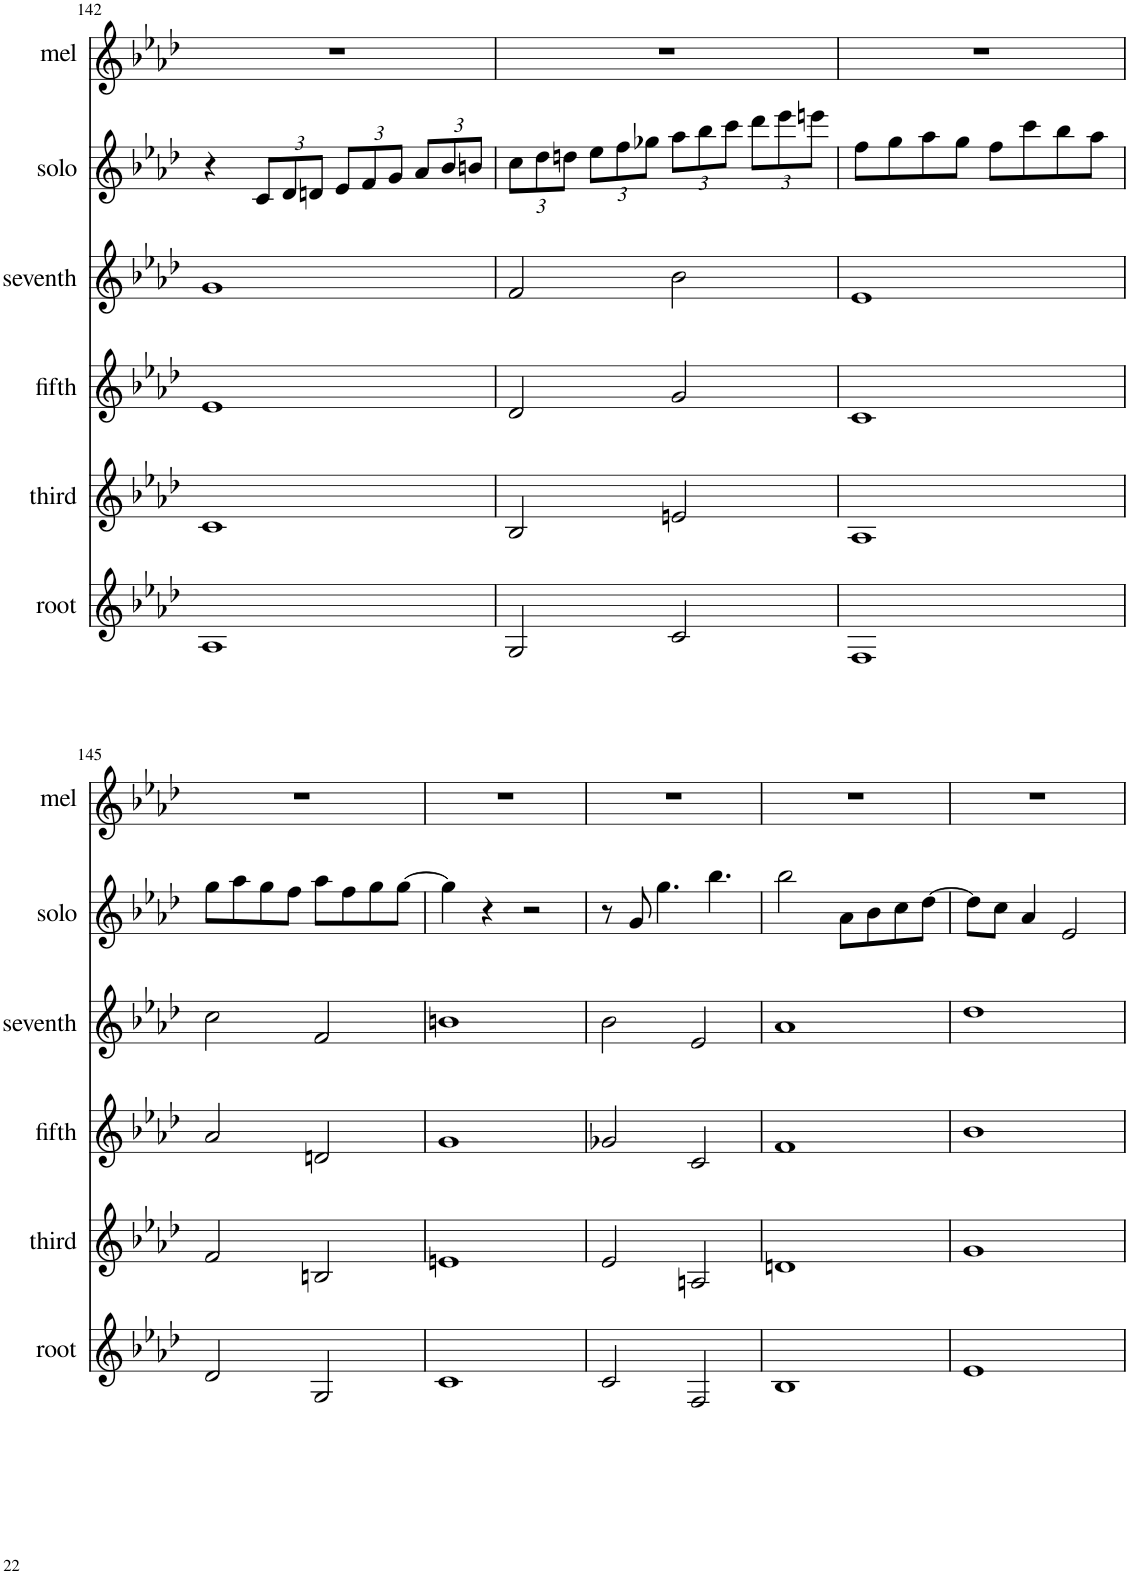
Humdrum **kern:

**kern	**kern	**kern	**kern	**kern	**kern
*part6	*part5	*part4	*part3	*part2	*part1
*staff6	*staff5	*staff4	*staff3	*staff2	*staff1
*I"root	*I"third	*I"fifth	*I"seventh	*I"solo	*I"mel
*I'root	*I'third	*I'fifth	*I'seventh	*I'solo	*I'mel
!!LO:PB:g=z
*clefG2	*clefG2	*clefG2	*clefG2	*clefG2	*clefG2
*k[b-e-a-d-]	*k[b-e-a-d-]	*k[b-e-a-d-]	*k[b-e-a-d-]	*k[b-e-a-d-]	*k[b-e-a-d-]
*M4/4	*M4/4	*M4/4	*M4/4	*M4/4	*M4/4
=142	=142	=142	=142	=142	=142
1A-	1c	1e-	1g	4r	1r
*	*	*	*	*Xbrackettup	*
.	.	.	.	12c/L	.
.	.	.	.	12d-/	.
.	.	.	.	12dn/J	.
.	.	.	.	12e-/L	.
.	.	.	.	12f/	.
.	.	.	.	12g/J	.
.	.	.	.	12a-/L	.
.	.	.	.	12b-/	.
.	.	.	.	12bn/J	.
=143	=143	=143	=143	=143	=143
2G/	2B-/	2d-/	2f/	12cc\L	1r
.	.	.	.	12dd-\	.
.	.	.	.	12ddn\J	.
.	.	.	.	12ee-\L	.
.	.	.	.	12ff\	.
.	.	.	.	12gg-X\J	.
2c/	2en/	2g/	2b-\	12aa-\L	.
.	.	.	.	12bb-\	.
.	.	.	.	12ccc\J	.
.	.	.	.	12ddd-\L	.
.	.	.	.	12eee-\	.
.	.	.	.	12eeen\J	.
=144	=144	=144	=144	=144	=144
1F	1A-	1c	1e-	8ff\L	1r
.	.	.	.	8gg\	.
.	.	.	.	8aa-\	.
.	.	.	.	8gg\J	.
.	.	.	.	8ff\L	.
.	.	.	.	8ccc\	.
.	.	.	.	8bb-\	.
.	.	.	.	8aa-\J	.
!!LO:LB:g=z
=145	=145	=145	=145	=145	=145
2d-/	2f/	2a-/	2cc\	8gg\L	1r
.	.	.	.	8aa-\	.
.	.	.	.	8gg\	.
.	.	.	.	8ff\J	.
2G/	2Bn/	2dn/	2f/	8aa-\L	.
.	.	.	.	8ff\	.
.	.	.	.	8gg\	.
.	.	.	.	[8gg\J	.
=146	=146	=146	=146	=146	=146
1c	1en	1g	1bn	4gg\]	1r
.	.	.	.	4r	.
.	.	.	.	2r	.
=147	=147	=147	=147	=147	=147
2c/	2e-/	2g-X/	2b-\	8r	1r
.	.	.	.	8g/	.
.	.	.	.	4.gg\	.
2F/	2An/	2c/	2e-/	.	.
.	.	.	.	4.bb-\	.
=148	=148	=148	=148	=148	=148
1B-	1dn	1f	1a-	2bb-\	1r
.	.	.	.	8a-\L	.
.	.	.	.	8b-\	.
.	.	.	.	8cc\	.
.	.	.	.	[8dd-\J	.
=149	=149	=149	=149	=149	=149
1e-	1g	1b-	1dd-	8dd-\L]	1r
.	.	.	.	8cc\J	.
.	.	.	.	4a-/	.
.	.	.	.	2e-/	.
=	=	=	=	=	=
*-	*-	*-	*-	*-	*-
